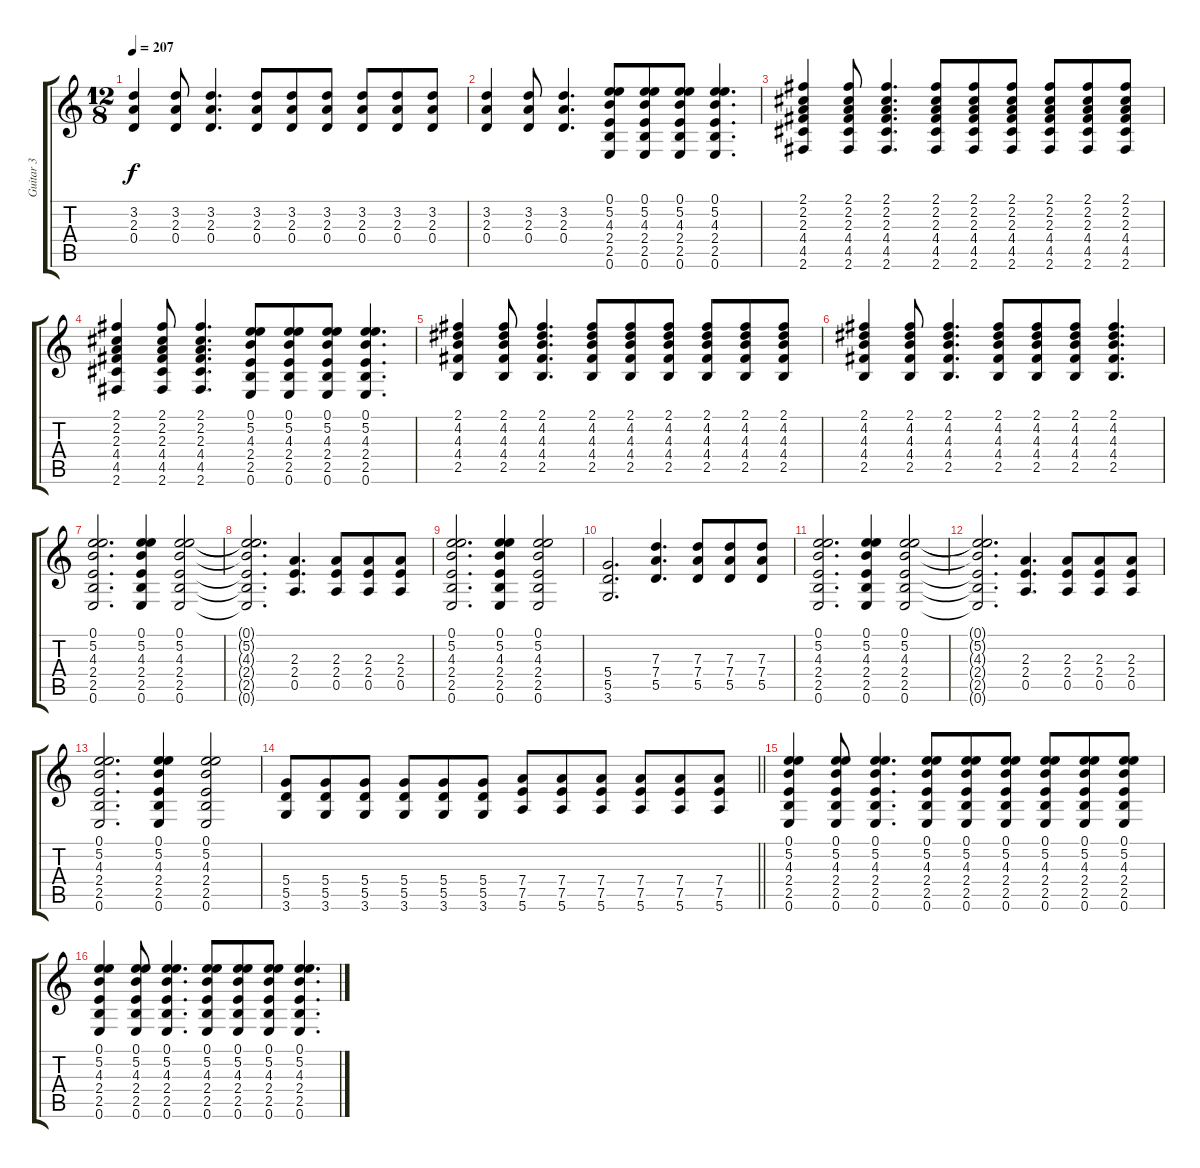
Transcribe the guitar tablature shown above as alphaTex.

\track ("Guitar 3" "Guitar 3") {instrument overdrivenguitar}
\staff {score tabs}
\tuning (E4 B3 G3 D3 A2 E2) {hide}
\ts (12 8)
\tempo 207
\clef g2
\ks c
(3.2 2.3 0.4).4{dy f} (3.2 2.3 0.4).8 (3.2 2.3 0.4).4{d} (3.2 2.3 0.4).8 (3.2 2.3 0.4).8 (3.2 2.3 0.4).8 (3.2 2.3 0.4).8 (3.2 2.3 0.4).8 (3.2 2.3 0.4).8 |
(3.2 2.3 0.4).4 (3.2 2.3 0.4).8 (3.2 2.3 0.4).4{d} (0.1 5.2 4.3 2.4 2.5 0.6).8 (0.1 5.2 4.3 2.4 2.5 0.6).8 (0.1 5.2 4.3 2.4 2.5 0.6).8 (0.1 5.2 4.3 2.4 2.5 0.6).4{d} |
(2.1 2.2 2.3 4.4 4.5 2.6).4 (2.1 2.2 2.3 4.4 4.5 2.6).8 (2.1 2.2 2.3 4.4 4.5 2.6).4{d} (2.1 2.2 2.3 4.4 4.5 2.6).8 (2.1 2.2 2.3 4.4 4.5 2.6).8 (2.1 2.2 2.3 4.4 4.5 2.6).8 (2.1 2.2 2.3 4.4 4.5 2.6).8 (2.1 2.2 2.3 4.4 4.5 2.6).8 (2.1 2.2 2.3 4.4 4.5 2.6).8 |
(2.1 2.2 2.3 4.4 4.5 2.6).4 (2.1 2.2 2.3 4.4 4.5 2.6).8 (2.1 2.2 2.3 4.4 4.5 2.6).4{d} (0.1 5.2 4.3 2.4 2.5 0.6).8 (0.1 5.2 4.3 2.4 2.5 0.6).8 (0.1 5.2 4.3 2.4 2.5 0.6).8 (0.1 5.2 4.3 2.4 2.5 0.6).4{d} |
(2.1 4.2 4.3 4.4 2.5).4 (2.1 4.2 4.3 4.4 2.5).8 (2.1 4.2 4.3 4.4 2.5).4{d} (2.1 4.2 4.3 4.4 2.5).8 (2.1 4.2 4.3 4.4 2.5).8 (2.1 4.2 4.3 4.4 2.5).8 (2.1 4.2 4.3 4.4 2.5).8 (2.1 4.2 4.3 4.4 2.5).8 (2.1 4.2 4.3 4.4 2.5).8 |
(2.1 4.2 4.3 4.4 2.5).4 (2.1 4.2 4.3 4.4 2.5).8 (2.1 4.2 4.3 4.4 2.5).4{d} (2.1 4.2 4.3 4.4 2.5).8 (2.1 4.2 4.3 4.4 2.5).8 (2.1 4.2 4.3 4.4 2.5).8 (2.1 4.2 4.3 4.4 2.5).4{d} |
(0.1 5.2 4.3 2.4 2.5 0.6).2{d} (0.1 5.2 4.3 2.4 2.5 0.6).4 (0.1 5.2 4.3 2.4 2.5 0.6).2 |
(0.1{t} 5.2{t} 4.3{t} 2.4{t} 2.5{t} 0.6{t}).2{d} (2.3 2.4 0.5).4{d} (2.3 2.4 0.5).8 (2.3 2.4 0.5).8 (2.3 2.4 0.5).8 |
(0.1 5.2 4.3 2.4 2.5 0.6).2{d} (0.1 5.2 4.3 2.4 2.5 0.6).4 (0.1 5.2 4.3 2.4 2.5 0.6).2 |
(5.4 5.5 3.6).2{d} (7.3 7.4 5.5).4{d} (7.3 7.4 5.5).8 (7.3 7.4 5.5).8 (7.3 7.4 5.5).8 |
(0.1 5.2 4.3 2.4 2.5 0.6).2{d} (0.1 5.2 4.3 2.4 2.5 0.6).4 (0.1 5.2 4.3 2.4 2.5 0.6).2 |
(0.1{t} 5.2{t} 4.3{t} 2.4{t} 2.5{t} 0.6{t}).2{d} (2.3 2.4 0.5).4{d} (2.3 2.4 0.5).8 (2.3 2.4 0.5).8 (2.3 2.4 0.5).8 |
(0.1 5.2 4.3 2.4 2.5 0.6).2{d} (0.1 5.2 4.3 2.4 2.5 0.6).4 (0.1 5.2 4.3 2.4 2.5 0.6).2 |
\barLineRight lightlight
(5.4 5.5 3.6).8 (5.4 5.5 3.6).8 (5.4 5.5 3.6).8 (5.4 5.5 3.6).8 (5.4 5.5 3.6).8 (5.4 5.5 3.6).8 (7.4 7.5 5.6).8 (7.4 7.5 5.6).8 (7.4 7.5 5.6).8 (7.4 7.5 5.6).8 (7.4 7.5 5.6).8 (7.4 7.5 5.6).8 |
(0.1 5.2 4.3 2.4 2.5 0.6).4 (0.1 5.2 4.3 2.4 2.5 0.6).8 (0.1 5.2 4.3 2.4 2.5 0.6).4{d} (0.1 5.2 4.3 2.4 2.5 0.6).8 (0.1 5.2 4.3 2.4 2.5 0.6).8 (0.1 5.2 4.3 2.4 2.5 0.6).8 (0.1 5.2 4.3 2.4 2.5 0.6).8 (0.1 5.2 4.3 2.4 2.5 0.6).8 (0.1 5.2 4.3 2.4 2.5 0.6).8 |
(0.1 5.2 4.3 2.4 2.5 0.6).4 (0.1 5.2 4.3 2.4 2.5 0.6).8 (0.1 5.2 4.3 2.4 2.5 0.6).4{d} (0.1 5.2 4.3 2.4 2.5 0.6).8 (0.1 5.2 4.3 2.4 2.5 0.6).8 (0.1 5.2 4.3 2.4 2.5 0.6).8 (0.1 5.2 4.3 2.4 2.5 0.6).4{d}
